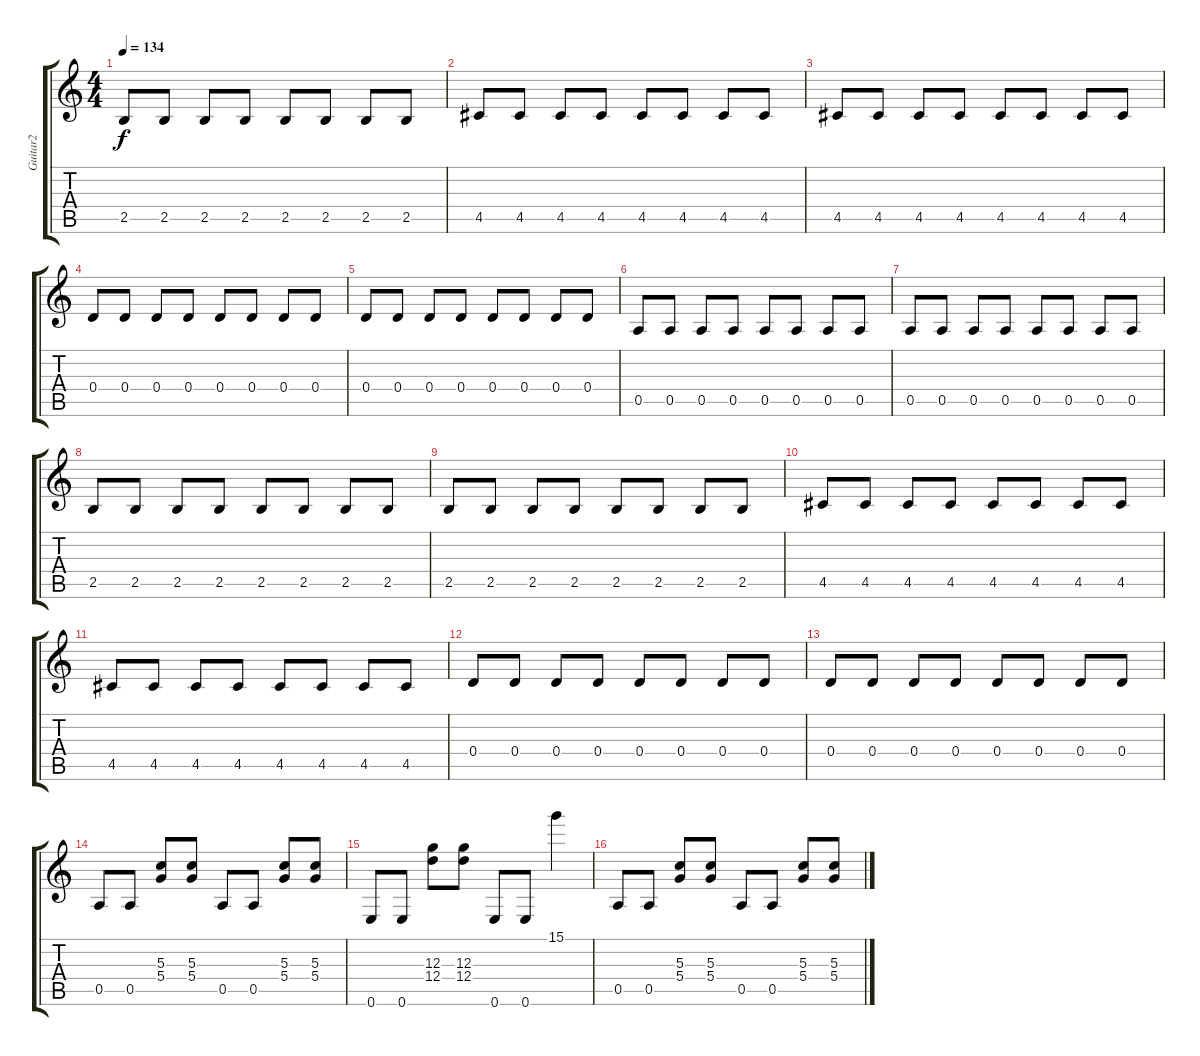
\track ("Guitar2" "Guitar2") {instrument overdrivenguitar}
\staff {score tabs}
\tuning (E4 B3 G3 D3 A2 E2) {hide}
\ts (4 4)
\tempo 134
\clef g2
\ks c
2.5.8{dy f} 2.5.8 2.5.8 2.5.8 2.5.8 2.5.8 2.5.8 2.5.8 |
4.5.8 4.5.8 4.5.8 4.5.8 4.5.8 4.5.8 4.5.8 4.5.8 |
4.5.8 4.5.8 4.5.8 4.5.8 4.5.8 4.5.8 4.5.8 4.5.8 |
0.4.8 0.4.8 0.4.8 0.4.8 0.4.8 0.4.8 0.4.8 0.4.8 |
0.4.8 0.4.8 0.4.8 0.4.8 0.4.8 0.4.8 0.4.8 0.4.8 |
0.5.8 0.5.8 0.5.8 0.5.8 0.5.8 0.5.8 0.5.8 0.5.8 |
0.5.8 0.5.8 0.5.8 0.5.8 0.5.8 0.5.8 0.5.8 0.5.8 |
2.5.8 2.5.8 2.5.8 2.5.8 2.5.8 2.5.8 2.5.8 2.5.8 |
2.5.8 2.5.8 2.5.8 2.5.8 2.5.8 2.5.8 2.5.8 2.5.8 |
4.5.8 4.5.8 4.5.8 4.5.8 4.5.8 4.5.8 4.5.8 4.5.8 |
4.5.8 4.5.8 4.5.8 4.5.8 4.5.8 4.5.8 4.5.8 4.5.8 |
0.4.8 0.4.8 0.4.8 0.4.8 0.4.8 0.4.8 0.4.8 0.4.8 |
0.4.8 0.4.8 0.4.8 0.4.8 0.4.8 0.4.8 0.4.8 0.4.8 |
0.5.8 0.5.8 (5.3 5.4).8 (5.3 5.4).8 0.5.8 0.5.8 (5.3 5.4).8 (5.3 5.4).8 |
0.6.8 0.6.8 (12.3 12.4).8 (12.3 12.4).8 0.6.8 0.6.8 15.1.4 |
0.5.8 0.5.8 (5.3 5.4).8 (5.3 5.4).8 0.5.8 0.5.8 (5.3 5.4).8 (5.3 5.4).8
